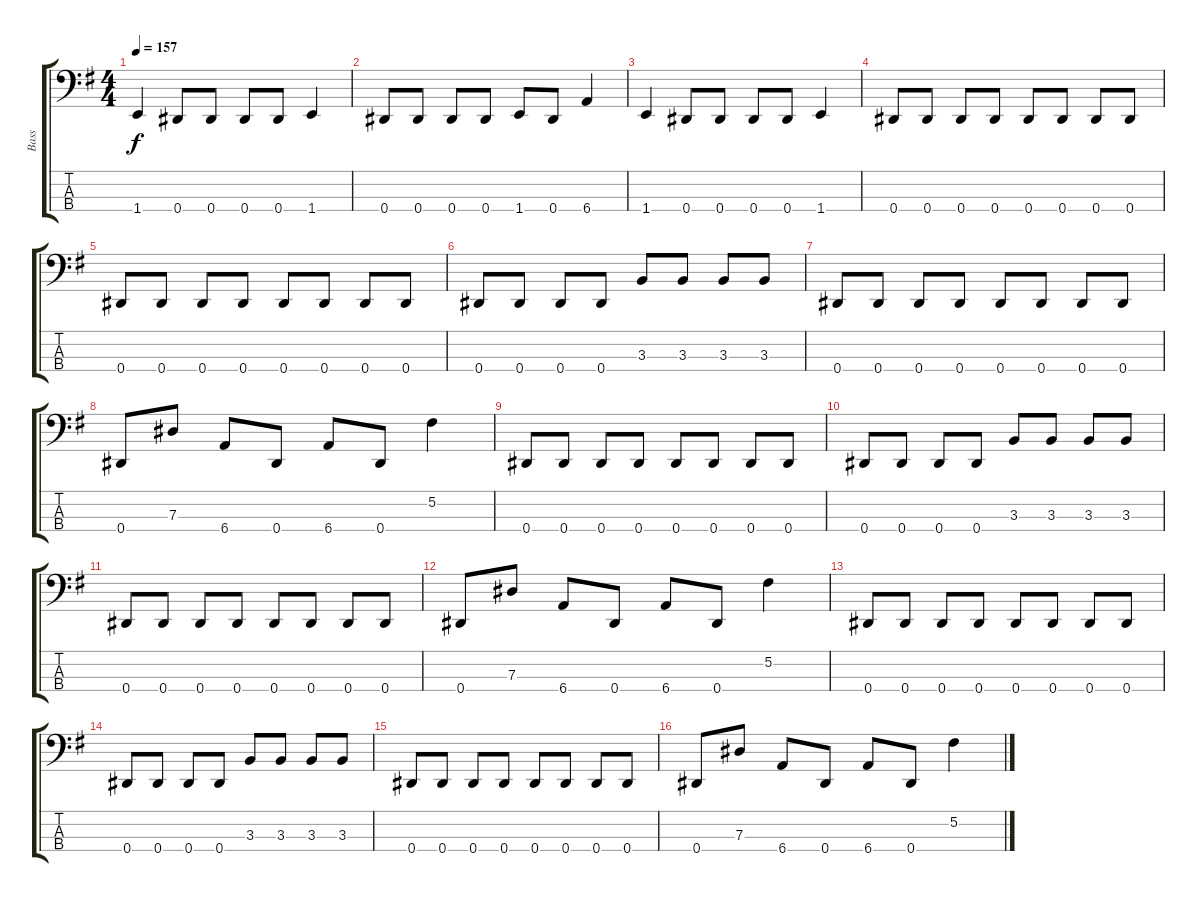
\track ("Bass" "Bass") {instrument electricbasspick}
\staff {score tabs}
\tuning (Gb2 Db2 Ab1 Eb1) {hide}
\ts (4 4)
\tempo 157
\clef f4
\ks eminor
1.4.4{dy f} 0.4.8 0.4.8 0.4.8 0.4.8 1.4.4 |
0.4.8 0.4.8 0.4.8 0.4.8 1.4.8 0.4.8 6.4.4 |
1.4.4 0.4.8 0.4.8 0.4.8 0.4.8 1.4.4 |
0.4.8 0.4.8 0.4.8 0.4.8 0.4.8 0.4.8 0.4.8 0.4.8 |
0.4.8 0.4.8 0.4.8 0.4.8 0.4.8 0.4.8 0.4.8 0.4.8 |
0.4.8 0.4.8 0.4.8 0.4.8 3.3.8 3.3.8 3.3.8 3.3.8 |
0.4.8 0.4.8 0.4.8 0.4.8 0.4.8 0.4.8 0.4.8 0.4.8 |
0.4.8 7.3.8 6.4.8 0.4.8 6.4.8 0.4.8 5.2.4 |
0.4.8 0.4.8 0.4.8 0.4.8 0.4.8 0.4.8 0.4.8 0.4.8 |
0.4.8 0.4.8 0.4.8 0.4.8 3.3.8 3.3.8 3.3.8 3.3.8 |
0.4.8 0.4.8 0.4.8 0.4.8 0.4.8 0.4.8 0.4.8 0.4.8 |
0.4.8 7.3.8 6.4.8 0.4.8 6.4.8 0.4.8 5.2.4 |
0.4.8 0.4.8 0.4.8 0.4.8 0.4.8 0.4.8 0.4.8 0.4.8 |
0.4.8 0.4.8 0.4.8 0.4.8 3.3.8 3.3.8 3.3.8 3.3.8 |
0.4.8 0.4.8 0.4.8 0.4.8 0.4.8 0.4.8 0.4.8 0.4.8 |
0.4.8 7.3.8 6.4.8 0.4.8 6.4.8 0.4.8 5.2.4
